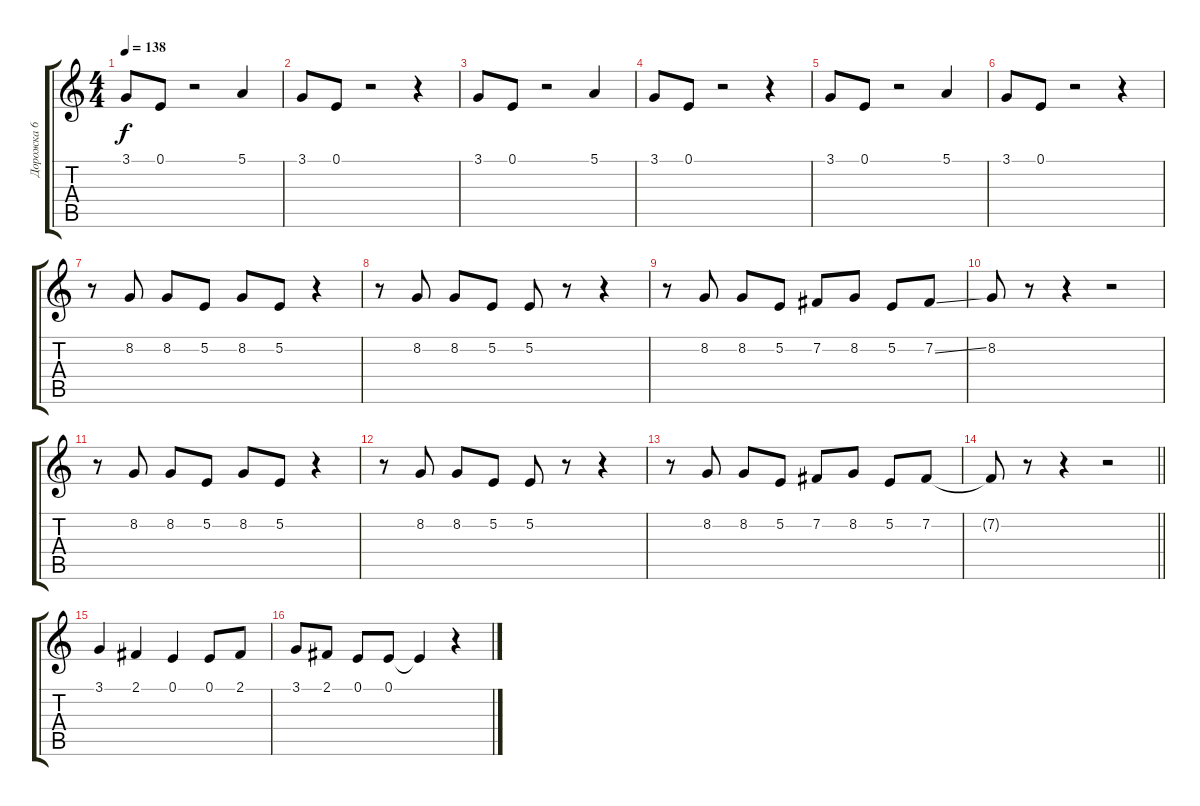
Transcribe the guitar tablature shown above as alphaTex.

\track ("Дорожка 6" "Дорожка 6") {instrument brasssection}
\staff {score tabs}
\tuning (E4 B3 G3 D3 A2 E2) {hide}
\ts (4 4)
\tempo 138
\clef g2
\ks c
3.1.8{dy f} 0.1.8 r.2 5.1.4 |
3.1.8 0.1.8 r.2 r.4 |
3.1.8 0.1.8 r.2 5.1.4 |
3.1.8 0.1.8 r.2 r.4 |
3.1.8 0.1.8 r.2 5.1.4 |
3.1.8 0.1.8 r.2 r.4 |
r.8 8.2.8 8.2.8 5.2.8 8.2.8 5.2.8 r.4 |
r.8 8.2.8 8.2.8 5.2.8 5.2.8 r.8 r.4 |
r.8 8.2.8 8.2.8 5.2.8 7.2.8 8.2.8 5.2.8 7.2{ss}.8 |
8.2.8 r.8 r.4 r.2 |
r.8 8.2.8 8.2.8 5.2.8 8.2.8 5.2.8 r.4 |
r.8 8.2.8 8.2.8 5.2.8 5.2.8 r.8 r.4 |
r.8 8.2.8 8.2.8 5.2.8 7.2.8 8.2.8 5.2.8 7.2.8 |
\barLineRight lightlight
7.2{t}.8 r.8 r.4 r.2 |
3.1.4 2.1.4 0.1.4 0.1.8 2.1.8 |
3.1.8 2.1.8 0.1.8 0.1.8 0.1{t}.4 r.4
